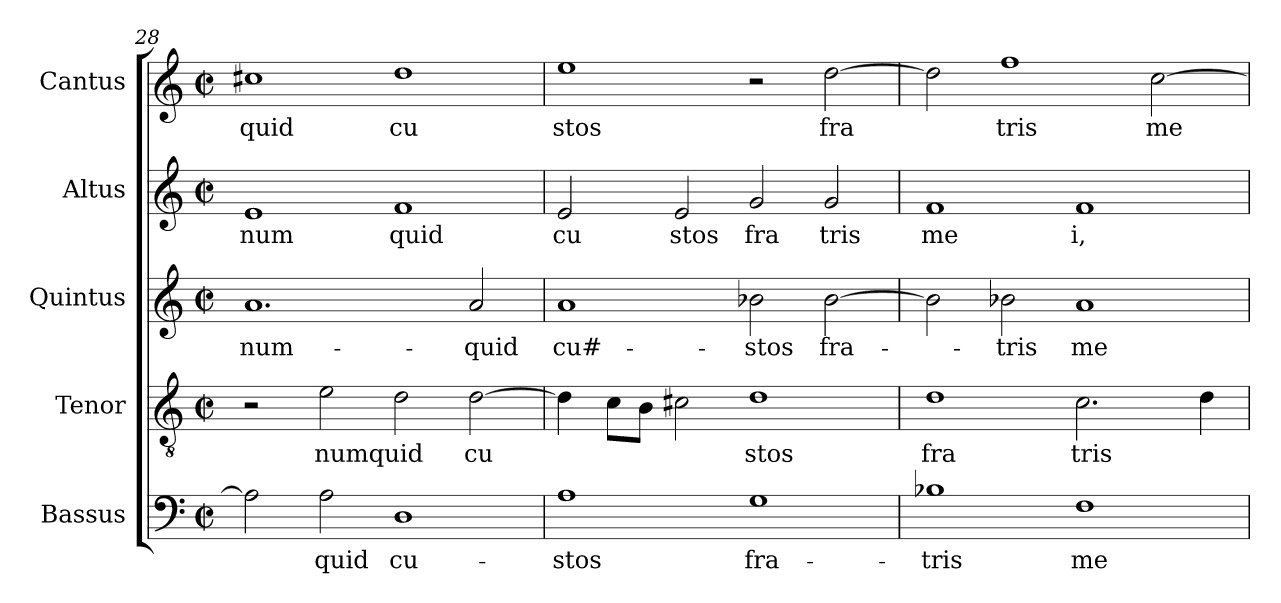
**kern	**text	**kern	**text	**kern	**text	**kern	**text	**kern	**text
*part5	*part5	*part4	*part4	*part3	*part3	*part2	*part2	*part1	*part1
*staff5	*staff5	*staff4	*staff4	*staff3	*staff3	*staff2	*staff2	*staff1	*staff1
*I"Bassus	*	*I"Tenor	*	*I"Quintus	*	*I"Altus	*	*I"Cantus	*
*clefF4	*	*clefGv2	*	*clefG2	*	*clefG2	*	*clefG2	*
*M2/2	*	*M2/2	*	*M2/2	*	*M2/2	*	*M2/2	*
*met(c|)	*	*met(c|)	*	*met(c|)	*	*met(c|)	*	*met(c|)	*
=28	=28	=28	=28	=28	=28	=28	=28	=28	=28
!	!	!	!	!	!LO:LY:b:cj	!	!LO:LY:b:cj	!	!LO:LY:b:cj
2A\]	.	2r	.	1.a	num-	1e	num	1cc#X	quid
!	!LO:LY:b:cj	!	!LO:LY:b:cj	!	!	!	!	!	!
2A\	-quid	2e\	numquid	.	.	.	.	.	.
!	!LO:LY:b:cj	!	!	!	!	!	!LO:LY:b:cj	!	!LO:LY:b:cj
1D	cu-	2d\	.	.	.	1f	quid	1dd	cu
!	!	!	!LO:LY:b:cj	!	!LO:LY:b:cj	!	!	!	!
.	.	[>2d\	cu	2a/	-quid	.	.	.	.
=29	=29	=29	=29	=29	=29	=29	=29	=29	=29
!	!LO:LY:b:cj	!	!	!	!LO:LY:b:cj	!	!LO:LY:b:cj	!	!LO:LY:b:cj
1A	-stos	4d\]	.	1a	cu#-	2e/	cu	1ee	stos
.	.	8c\L	.	.	.	.	.	.	.
.	.	8B\J	.	.	.	.	.	.	.
!	!	!	!	!	!	!	!LO:LY:b:cj	!	!
.	.	2c#\	.	.	.	2e/	stos	.	.
!	!LO:LY:b:cj	!	!LO:LY:b:cj	!	!LO:LY:b:cj	!	!LO:LY:b:cj	!	!
1G	fra-	1d	stos	2b-X\	-stos	2g/	fra	2r	.
!	!	!	!	!	!LO:LY:b	!	!LO:LY:b:cj	!	!LO:LY:b
.	.	.	.	[>2b-\	fra-	2g/	tris	[>2dd\	fra
=30	=30	=30	=30	=30	=30	=30	=30	=30	=30
!	!LO:LY:b:cj	!	!LO:LY:b:cj	!	!	!	!LO:LY:b:cj	!	!
1B-X	-tris	1d	fra	2b-\]	.	1f	me	2dd\]	.
!	!	!	!	!	!LO:LY:b:cj	!	!	!	!LO:LY:b:cj
.	.	.	.	2b-X\	-tris	.	.	1ff	tris
!	!LO:LY:b:cj	!	!LO:LY:b	!	!LO:LY:b:cj	!	!LO:LY:b:cj	!	!
1F	me-	2.c\	tris	1a	me-	1f	i,	.	.
!	!	!	!	!	!	!	!	!	!LO:LY:b
.	.	.	.	.	.	.	.	[<2cc\	me
.	.	4d\	.	.	.	.	.	.	.
=	=	=	=	=	=	=	=	=	=
*-	*-	*-	*-	*-	*-	*-	*-	*-	*-
